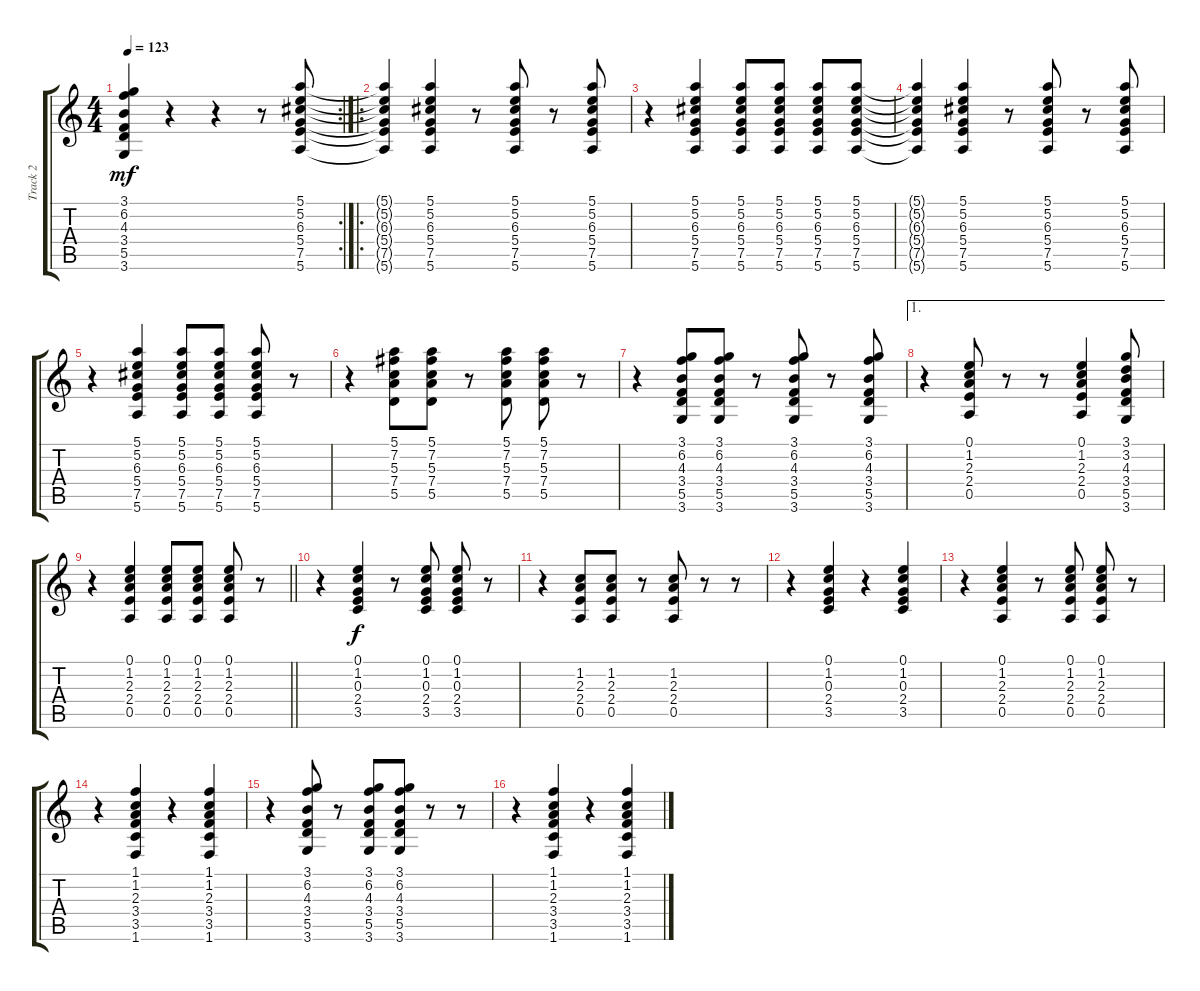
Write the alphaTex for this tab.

\track ("Track 2" "Track 2") {instrument electricguitarjazz}
\staff {score tabs}
\tuning (E4 B3 G3 D3 A2 E2) {hide}
\rc 2
\ts (4 4)
\tempo 123
\clef g2
\ks c
(3.1 6.2 4.3 3.4 5.5 3.6).4{dy mf} r.4 r.4 r.8 (5.1 5.2 6.3 5.4 7.5 5.6).8 |
\ro
(5.1{t} 5.2{t} 6.3{t} 5.4{t} 7.5{t} 5.6{t}).4 (5.1 5.2 6.3 5.4 7.5 5.6).4 r.8 (5.1 5.2 6.3 5.4 7.5 5.6).8 r.8 (5.1 5.2 6.3 5.4 7.5 5.6).8 |
r.4 (5.1 5.2 6.3 5.4 7.5 5.6).4 (5.1 5.2 6.3 5.4 7.5 5.6).8 (5.1 5.2 6.3 5.4 7.5 5.6).8 (5.1 5.2 6.3 5.4 7.5 5.6).8 (5.1 5.2 6.3 5.4 7.5 5.6).8 |
(5.1{t} 5.2{t} 6.3{t} 5.4{t} 7.5{t} 5.6{t}).4 (5.1 5.2 6.3 5.4 7.5 5.6).4 r.8 (5.1 5.2 6.3 5.4 7.5 5.6).8 r.8 (5.1 5.2 6.3 5.4 7.5 5.6).8 |
r.4 (5.1 5.2 6.3 5.4 7.5 5.6).4 (5.1 5.2 6.3 5.4 7.5 5.6).8 (5.1 5.2 6.3 5.4 7.5 5.6).8 (5.1 5.2 6.3 5.4 7.5 5.6).8 r.8 |
r.4 (5.1 7.2 5.3 7.4 5.5).8 (5.1 7.2 5.3 7.4 5.5).8 r.8 (5.1 7.2 5.3 7.4 5.5).8 (5.1 7.2 5.3 7.4 5.5).8 r.8 |
r.4 (3.1 6.2 4.3 3.4 5.5 3.6).8 (3.1 6.2 4.3 3.4 5.5 3.6).8 r.8 (3.1 6.2 4.3 3.4 5.5 3.6).8 r.8 (3.1 6.2 4.3 3.4 5.5 3.6).8 |
\ae 1
r.4 (0.1 1.2 2.3 2.4 0.5).8 r.8 r.8 (0.1 1.2 2.3 2.4 0.5).4 (3.1 3.2 4.3 3.4 5.5 3.6).8 |
\barLineRight lightlight
r.4 (0.1 1.2 2.3 2.4 0.5).4 (0.1 1.2 2.3 2.4 0.5).8 (0.1 1.2 2.3 2.4 0.5).8 (0.1 1.2 2.3 2.4 0.5).8 r.8 |
r.4 (0.1 1.2 0.3 2.4 3.5).4{dy f} r.8 (0.1 1.2 0.3 2.4 3.5).8 (0.1 1.2 0.3 2.4 3.5).8 r.8 |
r.4 (1.2 2.3 2.4 0.5).8 (1.2 2.3 2.4 0.5).8 r.8 (1.2 2.3 2.4 0.5).8 r.8 r.8 |
r.4 (0.1 1.2 0.3 2.4 3.5).4 r.4 (0.1 1.2 0.3 2.4 3.5).4 |
r.4 (0.1 1.2 2.3 2.4 0.5).4 r.8 (0.1 1.2 2.3 2.4 0.5).8 (0.1 1.2 2.3 2.4 0.5).8 r.8 |
r.4 (1.1 1.2 2.3 3.4 3.5 1.6).4 r.4 (1.1 1.2 2.3 3.4 3.5 1.6).4 |
r.4 (3.1 6.2 4.3 3.4 5.5 3.6).8 r.8 (3.1 6.2 4.3 3.4 5.5 3.6).8 (3.1 6.2 4.3 3.4 5.5 3.6).8 r.8 r.8 |
r.4 (1.1 1.2 2.3 3.4 3.5 1.6).4 r.4 (1.1 1.2 2.3 3.4 3.5 1.6).4
